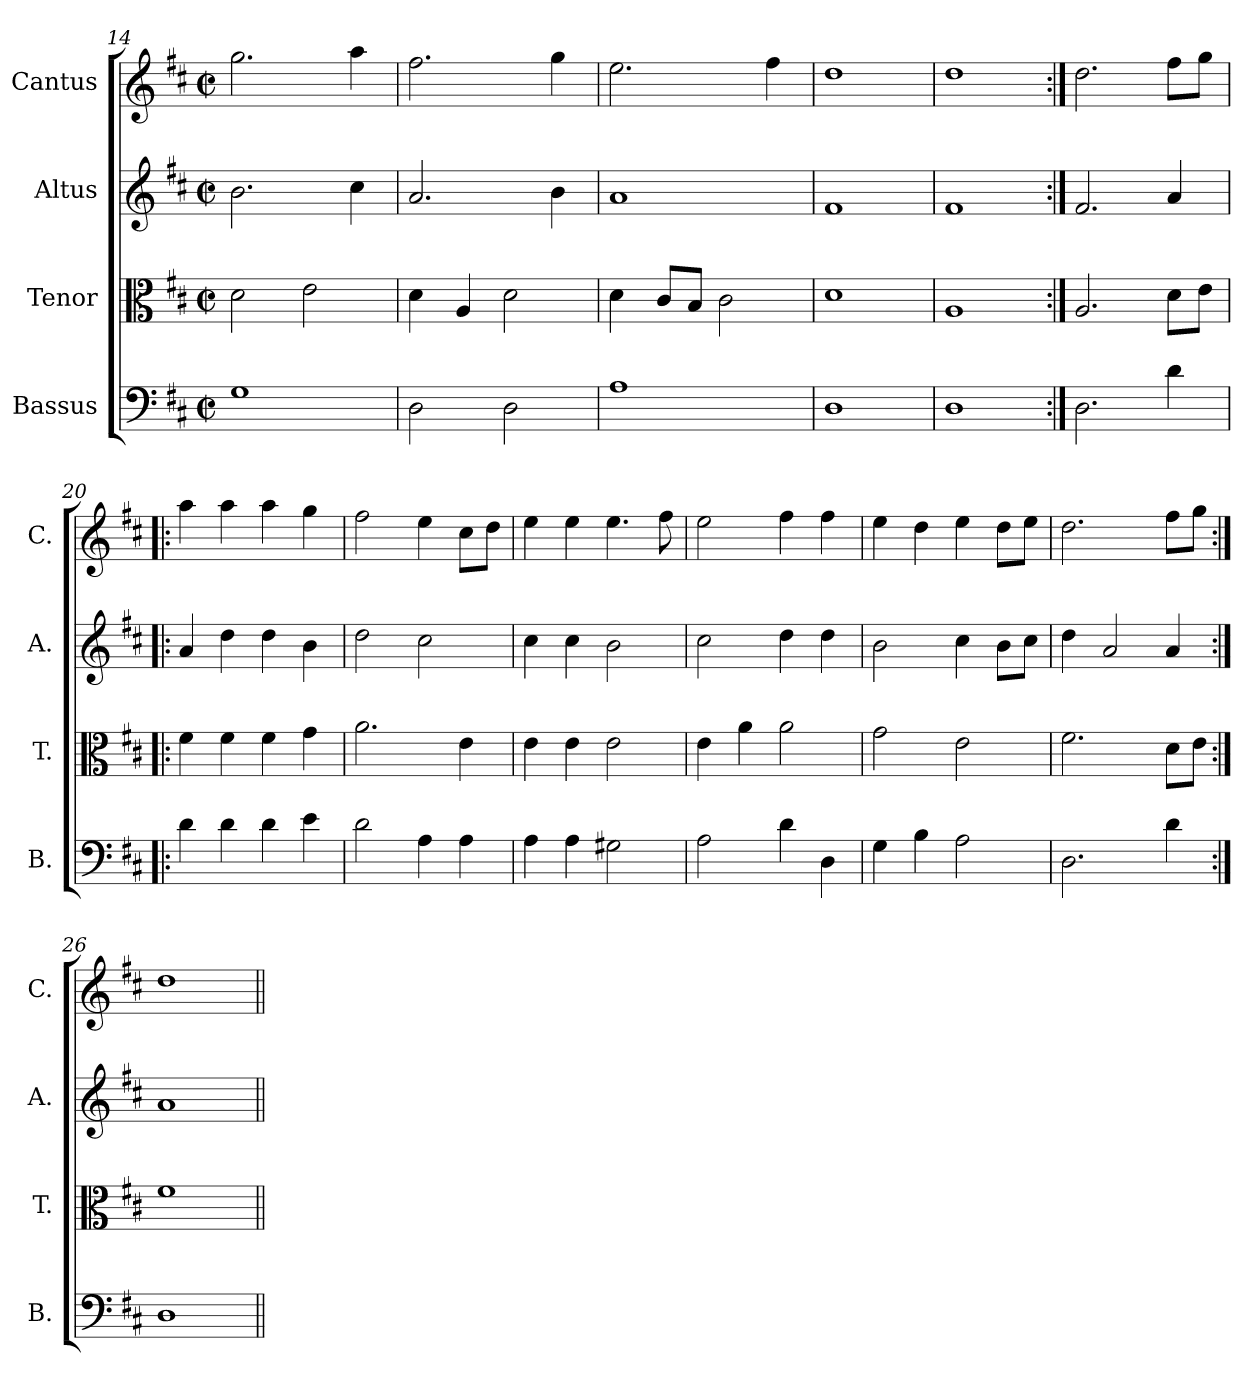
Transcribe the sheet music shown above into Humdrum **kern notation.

**kern	**kern	**kern	**kern
*part4	*part3	*part2	*part1
*staff4	*staff3	*staff2	*staff1
*I"Bassus	*I"Tenor	*I"Altus	*I"Cantus
*I'B.	*I'T.	*I'A.	*I'C.
!!LO:LB:g=z
*clefF4	*clefC3	*clefG2	*clefG2
*k[f#c#]	*k[f#c#]	*k[f#c#]	*k[f#c#]
*D:	*D:	*D:	*D:
*M2/2	*M2/2	*M2/2	*M2/2
*met(c|)	*met(c|)	*met(c|)	*met(c|)
=14	=14	=14	=14
1G	2d\	2.b\	2.gg\
.	2e\	.	.
.	.	4cc#\	4aa\
=15	=15	=15	=15
2D\	4d\	2.a/	2.ff#\
.	4A/	.	.
2D\	2d\	.	.
.	.	4b\	4gg\
=16	=16	=16	=16
1A	4d\	1a	2.ee\
.	8c#/L	.	.
.	8B/J	.	.
.	2c#\	.	.
.	.	.	4ff#\
=17	=17	=17	=17
1D	1d	1f#	1dd
=18	=18	=18	=18
1D	1A	1f#	1dd
=19:|!	=19:|!	=19:|!	=19:|!
2.D\	2.A/	2.f#/	2.dd\
4d\	8d\L	4a/	8ff#\L
.	8e\J	.	8gg\J
=20!|:	=20!|:	=20!|:	=20!|:
4d\	4f#\	4a/	4aa\
4d\	4f#\	4dd\	4aa\
4d\	4f#\	4dd\	4aa\
4e\	4g\	4b\	4gg\
!!LO:LB:g=z
=21	=21	=21	=21
2d\	2.a\	2dd\	2ff#\
4A\	.	2cc#\	4ee\
4A\	4e\	.	8cc#\L
.	.	.	8dd\J
=22	=22	=22	=22
4A\	4e\	4cc#\	4ee\
4A\	4e\	4cc#\	4ee\
2G#X\	2e\	2b\	4.ee\
.	.	.	8ff#\
=23	=23	=23	=23
2A\	4e\	2cc#\	2ee\
.	4a\	.	.
4d\	2a\	4dd\	4ff#\
4D\	.	4dd\	4ff#\
=24	=24	=24	=24
4G\	2g\	2b\	4ee\
4B\	.	.	4dd\
2A\	2e\	4cc#\	4ee\
.	.	8b\L	8dd\L
.	.	8cc#\J	8ee\J
=25	=25	=25	=25
2.D\	2.f#\	4dd\	2.dd\
.	.	2a/	.
4d\	8d\L	4a/	8ff#\L
.	8e\J	.	8gg\J
=26:|!	=26:|!	=26:|!	=26:|!
1D	1f#	1a	1dd
=||	=||	=||	=||
*-	*-	*-	*-
